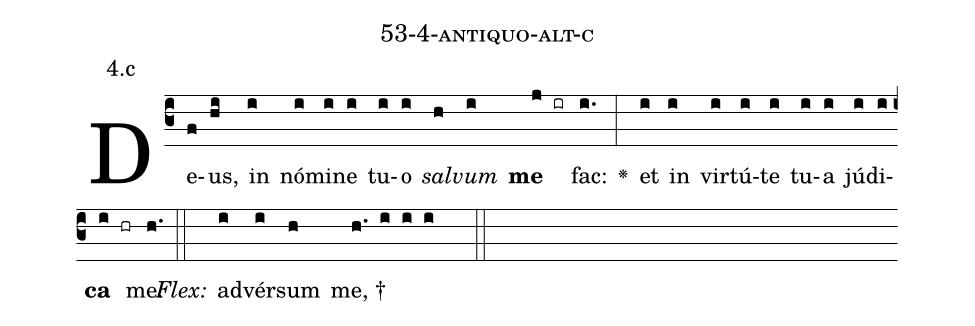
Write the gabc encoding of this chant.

name: 53-4-antiquo-alt-c;
annotation: 4.c;
%%
(c3)De(f)us,(hi) in(i) nó(i)mi(i)ne(i) tu(i)o(i) <i>sal</i>(h)<i>vum</i>(i) <b>me</b>(j ir) fac:(i.) <v>\greheightstar</v>(:) et(i) in(i) vir(i)tú(i)te(i) tu(i)a(i) jú(i)di(i)<b>ca</b>(i hr) me.(h.) (::)
<i>Flex:</i>()  ad(i)vér(i)sum(h) me, †(h. i i i  ::)

%E(i) u(i) o(i) u(i) a(i) e.(h.) (::)
